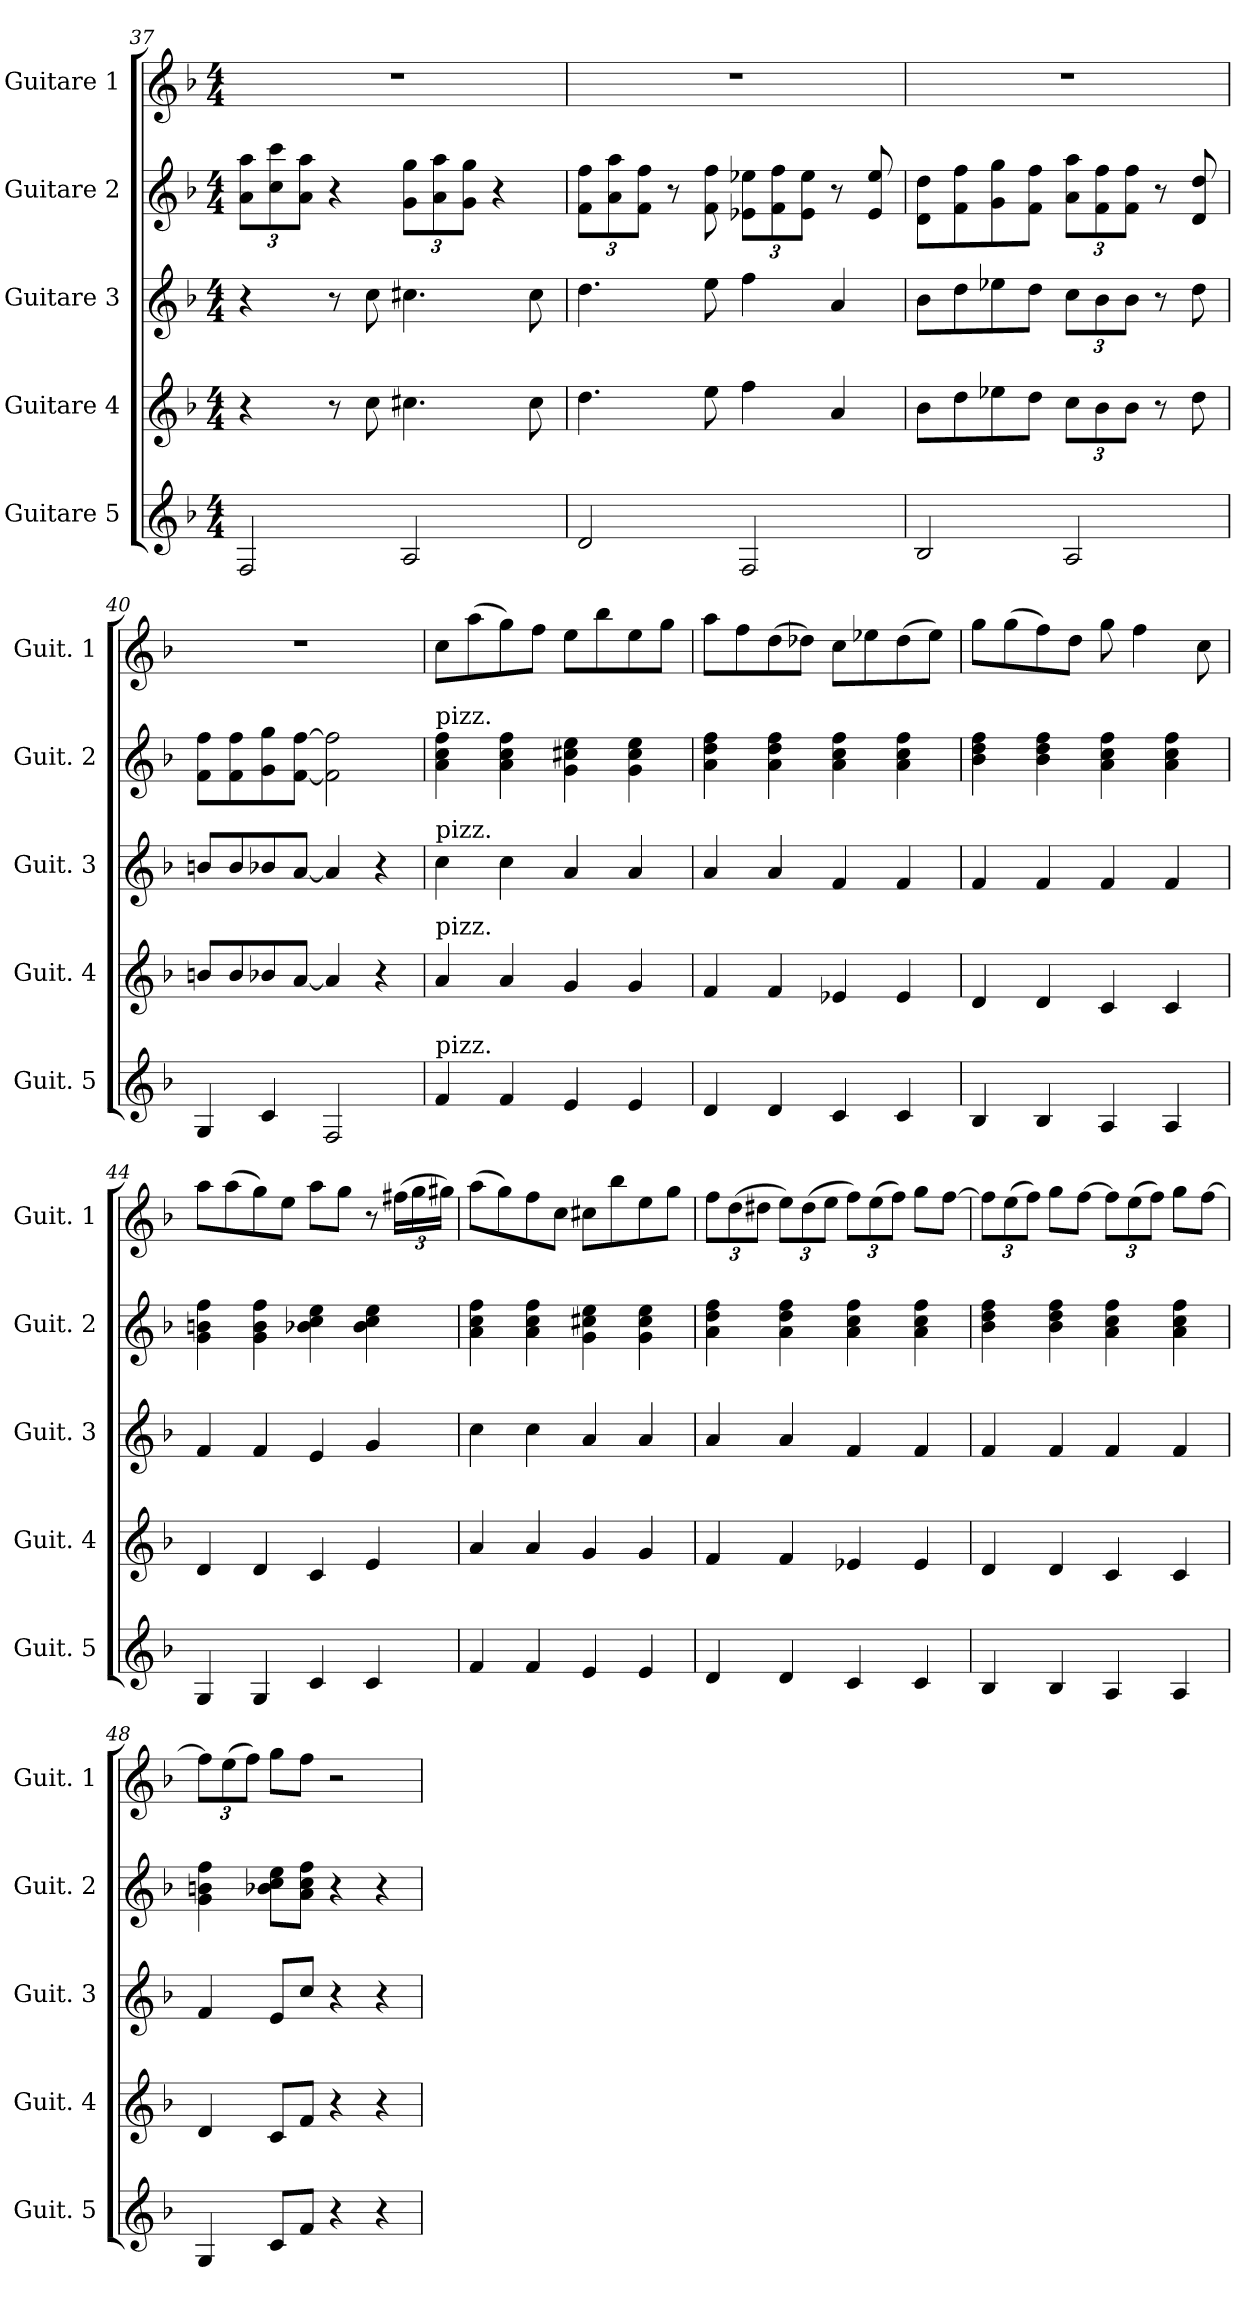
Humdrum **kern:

**kern	**kern	**kern	**kern	**kern
*part5	*part4	*part3	*part2	*part1
*staff5	*staff4	*staff3	*staff2	*staff1
*I"Guitare 5	*I"Guitare 4	*I"Guitare 3	*I"Guitare 2	*I"Guitare 1
*I'Guit. 5	*I'Guit. 4	*I'Guit. 3	*I'Guit. 2	*I'Guit. 1
!!LO:LB:g=z
*clefG2	*clefG2	*clefG2	*clefG2	*clefG2
*ITrd7c12	*ITrd7c12	*ITrd7c12	*ITrd7c12	*ITrd7c12
*k[b-]	*k[b-]	*k[b-]	*k[b-]	*k[b-]
*F:	*F:	*F:	*F:	*F:
*M4/4	*M4/4	*M4/4	*M4/4	*M4/4
=37	=37	=37	=37	=37
2FF/	4r	4r	12A\ 12a\L	1r
.	.	.	12c\ 12cc\	.
.	.	.	12A\ 12a\J	.
.	8r	8r	4r	.
.	8c\	8c\	.	.
2AA/	4.c#X\	4.c#X\	12G\ 12g\L	.
.	.	.	12A\ 12a\	.
.	.	.	12G\ 12g\J	.
.	.	.	4r	.
.	8c#\	8c#\	.	.
=38	=38	=38	=38	=38
2D/	4.d\	4.d\	12F\ 12f\L	1r
.	.	.	12A\ 12a\	.
.	.	.	12F\ 12f\J	.
.	.	.	8r	.
.	8e\	8e\	8F\ 8f\	.
2FF/	4f\	4f\	12E-X\ 12e-X\L	.
.	.	.	12F\ 12f\	.
.	.	.	12E-\ 12e-\J	.
.	4A/	4A/	8r	.
.	.	.	8E-/ 8e-/	.
=39	=39	=39	=39	=39
2BB-/	8B-\L	8B-\L	8D\ 8d\L	1r
.	8d\	8d\	8F\ 8f\	.
.	8e-X\	8e-X\	8G\ 8g\	.
.	8d\J	8d\J	8F\ 8f\J	.
2AA/	12c\L	12c\L	12A\ 12a\L	.
.	12B-\	12B-\	12F\ 12f\	.
.	12B-\J	12B-\J	12F\ 12f\J	.
.	8r	8r	8r	.
.	8d\	8d\	8D/ 8d/	.
=40	=40	=40	=40	=40
4GG/	8Bn/L	8Bn/L	8F\ 8f\L	1r
.	8B/	8B/	8F\ 8f\	.
4C/	8B-X/	8B-X/	8G\ 8g\	.
.	[8A/J	[8A/J	[8F\ [8f\J	.
2FF/	4A/]	4A/]	2F\] 2f\]	.
.	4r	4r	.	.
!!LO:PB:g=z
=41	=41	=41	=41	=41
!	!	!	!LO:TX:a:t=pizz.	!
!	!	!LO:TX:a:t=pizz.	!	!
!	!LO:TX:a:t=pizz.	!	!	!
!LO:TX:a:t=pizz.	!	!	!	!
4F/	4A/	4c\	4A\ 4c\ 4f\	8c\L
.	.	.	.	(>8a\
4F/	4A/	4c\	4A\ 4c\ 4f\	8g\)
.	.	.	.	8f\J
4E/	4G/	4A/	4G\ 4c#X\ 4e\	8e\L
.	.	.	.	8b-\
4E/	4G/	4A/	4G\ 4c#\ 4e\	8e\
.	.	.	.	8g\J
=42	=42	=42	=42	=42
4D/	4F/	4A/	4A\ 4d\ 4f\	8a\L
.	.	.	.	8f\
4D/	4F/	4A/	4A\ 4d\ 4f\	(>8d\
.	.	.	.	8d-X\J)
4C/	4E-X/	4F/	4A\ 4c\ 4f\	8c\L
.	.	.	.	8e-X\
4C/	4E-/	4F/	4A\ 4c\ 4f\	(>8d-\
.	.	.	.	8e-\J)
=43	=43	=43	=43	=43
4BB-/	4D/	4F/	4B-\ 4d\ 4f\	8g\L
.	.	.	.	(>8g\
4BB-/	4D/	4F/	4B-\ 4d\ 4f\	8f\)
.	.	.	.	8d\J
4AA/	4C/	4F/	4A\ 4c\ 4f\	8g\
.	.	.	.	4f\
4AA/	4C/	4F/	4A\ 4c\ 4f\	.
.	.	.	.	8c\
=44	=44	=44	=44	=44
4GG/	4D/	4F/	4G\ 4Bn\ 4f\	8a\L
.	.	.	.	(>8a\
4GG/	4D/	4F/	4G\ 4B\ 4f\	8g\)
.	.	.	.	8e\J
4C/	4C/	4E/	4B-X\ 4c\ 4e\	8a\L
.	.	.	.	8g\J
4C/	4E/	4G/	4B-\ 4c\ 4e\	8r
.	.	.	.	(>24f#X\LL
.	.	.	.	24g\
.	.	.	.	24g#X\JJ)
!!LO:LB:g=z
=45	=45	=45	=45	=45
4F/	4A/	4c\	4A\ 4c\ 4f\	(>8a\L
.	.	.	.	8g\)
4F/	4A/	4c\	4A\ 4c\ 4f\	8f\
.	.	.	.	8c\J
4E/	4G/	4A/	4G\ 4c#X\ 4e\	8c#X\L
.	.	.	.	8b-\
4E/	4G/	4A/	4G\ 4c#\ 4e\	8e\
.	.	.	.	8g\J
=46	=46	=46	=46	=46
4D/	4F/	4A/	4A\ 4d\ 4f\	12f\L
.	.	.	.	(>12d\
.	.	.	.	12d#X\J
4D/	4F/	4A/	4A\ 4d\ 4f\	12e\L)
.	.	.	.	(>12d#\
.	.	.	.	12e\J
4C/	4E-X/	4F/	4A\ 4c\ 4f\	12f\L)
.	.	.	.	(>12e\
.	.	.	.	12f\J)
4C/	4E-/	4F/	4A\ 4c\ 4f\	8g\L
.	.	.	.	[8f\J
=47	=47	=47	=47	=47
4BB-/	4D/	4F/	4B-\ 4d\ 4f\	12f\L]
.	.	.	.	(>12e\
.	.	.	.	12f\J)
4BB-/	4D/	4F/	4B-\ 4d\ 4f\	8g\L
.	.	.	.	[8f\J
4AA/	4C/	4F/	4A\ 4c\ 4f\	12f\L]
.	.	.	.	(>12e\
.	.	.	.	12f\J)
4AA/	4C/	4F/	4A\ 4c\ 4f\	8g\L
.	.	.	.	[8f\J
=48	=48	=48	=48	=48
4GG/	4D/	4F/	4G\ 4Bn\ 4f\	12f\L]
.	.	.	.	(>12e\
.	.	.	.	12f\J)
8C/L	8C/L	8E/L	8B-X\ 8c\ 8e\L	8g\L
8F/J	8F/J	8c/J	8A\ 8c\ 8f\J	8f\J
4r	4r	4r	4r	2r
4r	4r	4r	4r	.
=	=	=	=	=
*-	*-	*-	*-	*-
